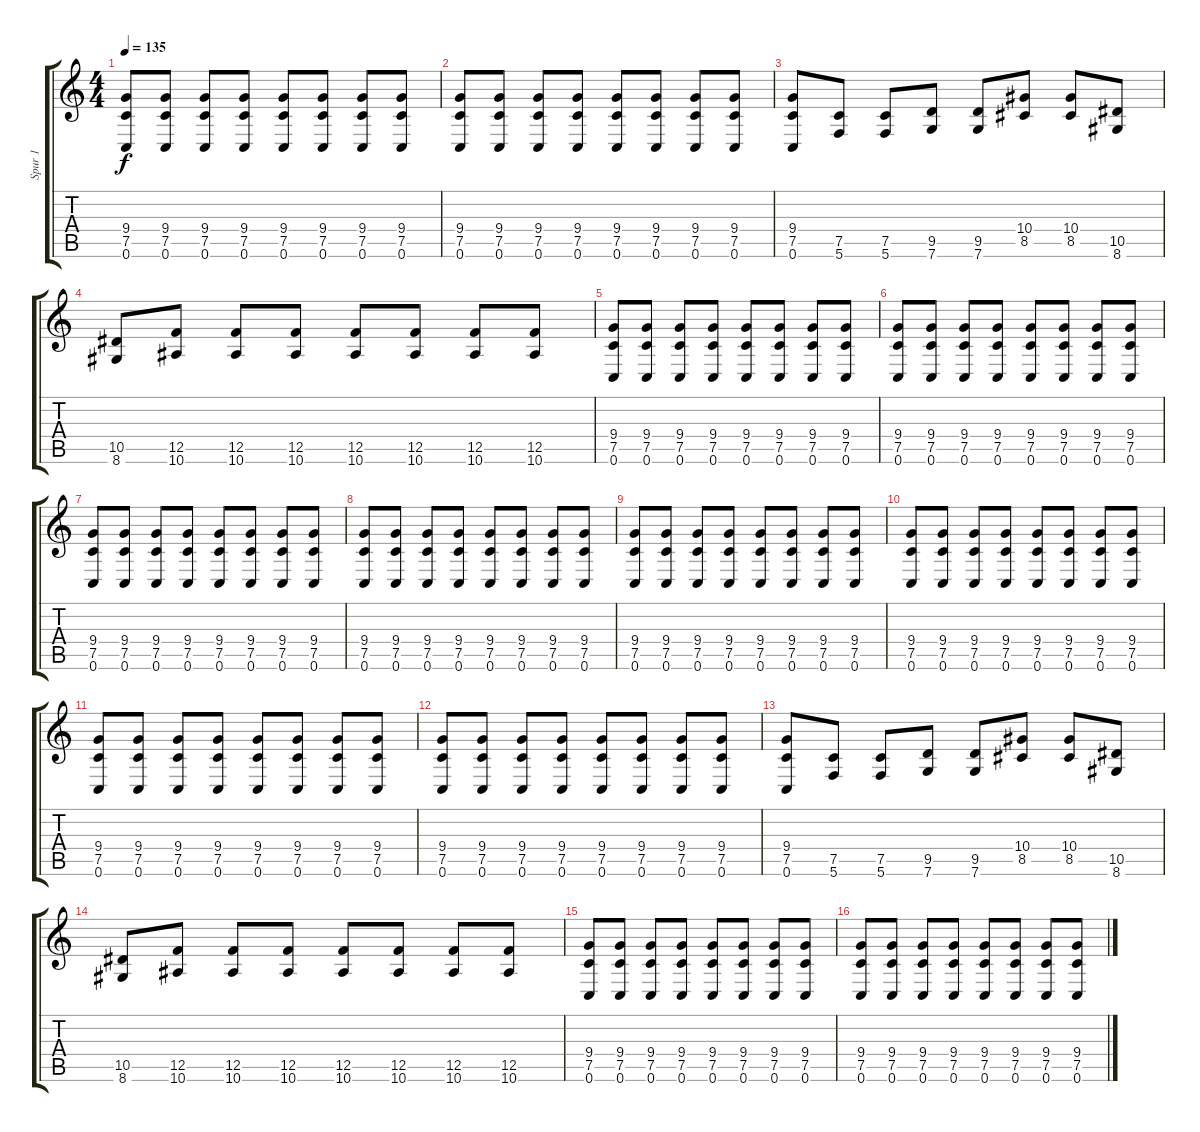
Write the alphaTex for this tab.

\track ("Spur 1" "Spur 1") {instrument distortionguitar}
\staff {score tabs}
\tuning (C4 G3 Eb3 Bb2 F2 C2) {hide}
\ts (4 4)
\tempo 135
\clef g2
\ks c
(9.4 7.5 0.6).8{dy f} (9.4 7.5 0.6).8 (9.4 7.5 0.6).8 (9.4 7.5 0.6).8 (9.4 7.5 0.6).8 (9.4 7.5 0.6).8 (9.4 7.5 0.6).8 (9.4 7.5 0.6).8 |
(9.4 7.5 0.6).8 (9.4 7.5 0.6).8 (9.4 7.5 0.6).8 (9.4 7.5 0.6).8 (9.4 7.5 0.6).8 (9.4 7.5 0.6).8 (9.4 7.5 0.6).8 (9.4 7.5 0.6).8 |
(9.4 7.5 0.6).8 (7.5 5.6).8 (7.5 5.6).8 (9.5 7.6).8 (9.5 7.6).8 (10.4 8.5).8 (10.4 8.5).8 (10.5 8.6).8 |
(10.5 8.6).8 (12.5 10.6).8 (12.5 10.6).8 (12.5 10.6).8 (12.5 10.6).8 (12.5 10.6).8 (12.5 10.6).8 (12.5 10.6).8 |
(9.4 7.5 0.6).8 (9.4 7.5 0.6).8 (9.4 7.5 0.6).8 (9.4 7.5 0.6).8 (9.4 7.5 0.6).8 (9.4 7.5 0.6).8 (9.4 7.5 0.6).8 (9.4 7.5 0.6).8 |
(9.4 7.5 0.6).8 (9.4 7.5 0.6).8 (9.4 7.5 0.6).8 (9.4 7.5 0.6).8 (9.4 7.5 0.6).8 (9.4 7.5 0.6).8 (9.4 7.5 0.6).8 (9.4 7.5 0.6).8 |
(9.4 7.5 0.6).8 (9.4 7.5 0.6).8 (9.4 7.5 0.6).8 (9.4 7.5 0.6).8 (9.4 7.5 0.6).8 (9.4 7.5 0.6).8 (9.4 7.5 0.6).8 (9.4 7.5 0.6).8 |
(9.4 7.5 0.6).8 (9.4 7.5 0.6).8 (9.4 7.5 0.6).8 (9.4 7.5 0.6).8 (9.4 7.5 0.6).8 (9.4 7.5 0.6).8 (9.4 7.5 0.6).8 (9.4 7.5 0.6).8 |
(9.4 7.5 0.6).8 (9.4 7.5 0.6).8 (9.4 7.5 0.6).8 (9.4 7.5 0.6).8 (9.4 7.5 0.6).8 (9.4 7.5 0.6).8 (9.4 7.5 0.6).8 (9.4 7.5 0.6).8 |
(9.4 7.5 0.6).8 (9.4 7.5 0.6).8 (9.4 7.5 0.6).8 (9.4 7.5 0.6).8 (9.4 7.5 0.6).8 (9.4 7.5 0.6).8 (9.4 7.5 0.6).8 (9.4 7.5 0.6).8 |
(9.4 7.5 0.6).8 (9.4 7.5 0.6).8 (9.4 7.5 0.6).8 (9.4 7.5 0.6).8 (9.4 7.5 0.6).8 (9.4 7.5 0.6).8 (9.4 7.5 0.6).8 (9.4 7.5 0.6).8 |
(9.4 7.5 0.6).8 (9.4 7.5 0.6).8 (9.4 7.5 0.6).8 (9.4 7.5 0.6).8 (9.4 7.5 0.6).8 (9.4 7.5 0.6).8 (9.4 7.5 0.6).8 (9.4 7.5 0.6).8 |
(9.4 7.5 0.6).8 (7.5 5.6).8 (7.5 5.6).8 (9.5 7.6).8 (9.5 7.6).8 (10.4 8.5).8 (10.4 8.5).8 (10.5 8.6).8 |
(10.5 8.6).8 (12.5 10.6).8 (12.5 10.6).8 (12.5 10.6).8 (12.5 10.6).8 (12.5 10.6).8 (12.5 10.6).8 (12.5 10.6).8 |
(9.4 7.5 0.6).8 (9.4 7.5 0.6).8 (9.4 7.5 0.6).8 (9.4 7.5 0.6).8 (9.4 7.5 0.6).8 (9.4 7.5 0.6).8 (9.4 7.5 0.6).8 (9.4 7.5 0.6).8 |
(9.4 7.5 0.6).8 (9.4 7.5 0.6).8 (9.4 7.5 0.6).8 (9.4 7.5 0.6).8 (9.4 7.5 0.6).8 (9.4 7.5 0.6).8 (9.4 7.5 0.6).8 (9.4 7.5 0.6).8
